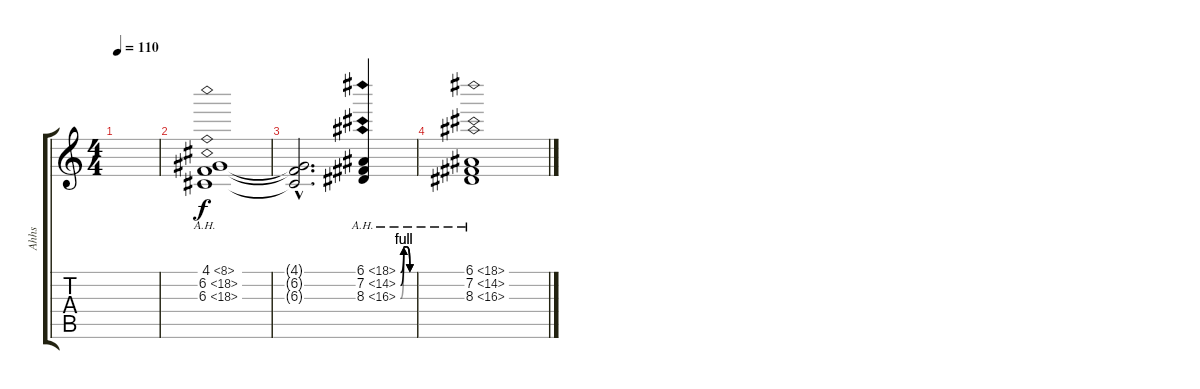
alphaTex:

\track ("Ahhs" "Ahhs") {instrument choiraahs}
\staff {score tabs}
\tuning (E4 B3 G3 D3 A2 E2) {hide}
\ts (4 4)
\tempo 110
\clef g2
\ks c
|
(4.1{ah 4} 6.2{ah 12} 6.3{ah 12}).1 |
(4.1{hac t} 6.2{hac t} 6.3{hac t}).2{d} (6.1{be (custom 0 0 15 4 30 4 45 0 60 0) ah 12} 7.2{be (custom 0 0 15 4 30 4 45 0 60 0) ah 7} 8.3{be (custom 0 0 15 4 30 4 45 0 60 0) ah 8}).4 |
(6.1{ah 12} 7.2{ah 7} 8.3{ah 8}).1
